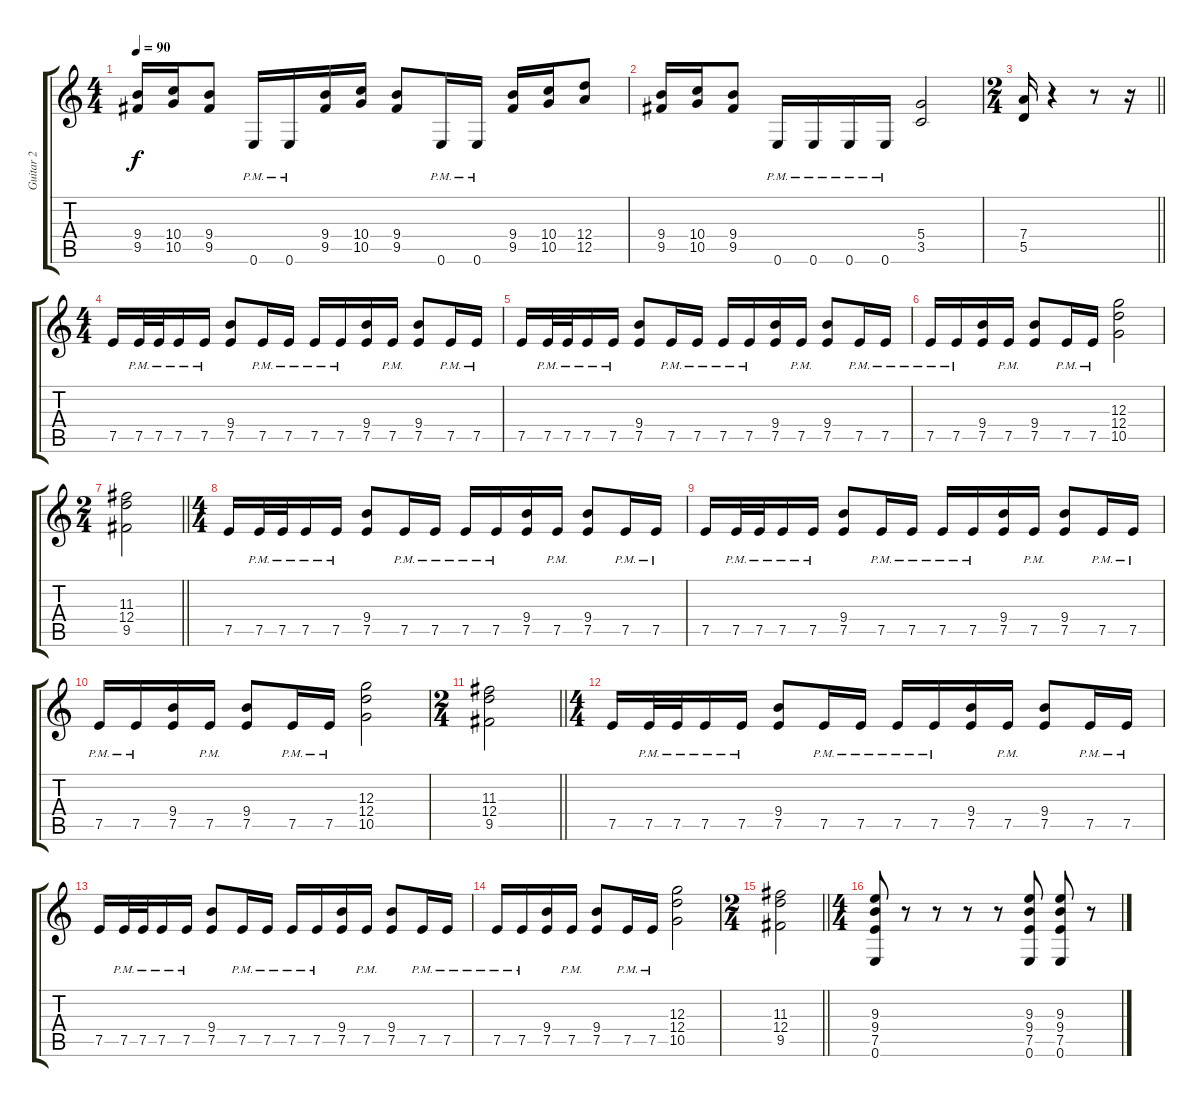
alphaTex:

\track ("Guitar 2" "Guitar 2") {instrument distortionguitar}
\staff {score tabs}
\tuning (E4 B3 G3 D3 A2 E2) {hide}
\ts (4 4)
\tempo 90
\clef g2
\ks c
(9.4 9.5).16{dy f} (10.4 10.5).16 (9.4 9.5).8 0.6{pm}.16 0.6{pm}.16 (9.4 9.5).16 (10.4 10.5).16 (9.4 9.5).8 0.6{pm}.16 0.6{pm}.16 (9.4 9.5).16 (10.4 10.5).16 (12.4 12.5).8 |
(9.4 9.5).16 (10.4 10.5).16 (9.4 9.5).8 0.6{pm}.16 0.6{pm}.16 0.6{pm}.16 0.6{pm}.16 (5.4 3.5).2 |
\ts (2 4)
\barLineRight lightlight
(7.4 5.5).16 r.4 r.8 r.16 |
\ts (4 4)
7.5.16 7.5{pm}.32 7.5{pm}.32 7.5{pm}.16 7.5{pm}.16 (9.4 7.5).8 7.5{pm}.16 7.5{pm}.16 7.5{pm}.16 7.5{pm}.16 (9.4 7.5).16 7.5{pm}.16 (9.4 7.5).8 7.5{pm}.16 7.5{pm}.16 |
7.5.16 7.5{pm}.32 7.5{pm}.32 7.5{pm}.16 7.5{pm}.16 (9.4 7.5).8 7.5{pm}.16 7.5{pm}.16 7.5{pm}.16 7.5{pm}.16 (9.4 7.5).16 7.5{pm}.16 (9.4 7.5).8 7.5{pm}.16 7.5{pm}.16 |
7.5{pm}.16 7.5{pm}.16 (9.4 7.5).16 7.5{pm}.16 (9.4 7.5).8 7.5{pm}.16 7.5{pm}.16 (12.3 12.4 10.5).2 |
\ts (2 4)
\barLineRight lightlight
(11.3 12.4 9.5).2 |
\ts (4 4)
7.5.16 7.5{pm}.32 7.5{pm}.32 7.5{pm}.16 7.5{pm}.16 (9.4 7.5).8 7.5{pm}.16 7.5{pm}.16 7.5{pm}.16 7.5{pm}.16 (9.4 7.5).16 7.5{pm}.16 (9.4 7.5).8 7.5{pm}.16 7.5{pm}.16 |
7.5.16 7.5{pm}.32 7.5{pm}.32 7.5{pm}.16 7.5{pm}.16 (9.4 7.5).8 7.5{pm}.16 7.5{pm}.16 7.5{pm}.16 7.5{pm}.16 (9.4 7.5).16 7.5{pm}.16 (9.4 7.5).8 7.5{pm}.16 7.5{pm}.16 |
7.5{pm}.16 7.5{pm}.16 (9.4 7.5).16 7.5{pm}.16 (9.4 7.5).8 7.5{pm}.16 7.5{pm}.16 (12.3 12.4 10.5).2 |
\ts (2 4)
\barLineRight lightlight
(11.3 12.4 9.5).2 |
\ts (4 4)
7.5.16 7.5{pm}.32 7.5{pm}.32 7.5{pm}.16 7.5{pm}.16 (9.4 7.5).8 7.5{pm}.16 7.5{pm}.16 7.5{pm}.16 7.5{pm}.16 (9.4 7.5).16 7.5{pm}.16 (9.4 7.5).8 7.5{pm}.16 7.5{pm}.16 |
7.5.16 7.5{pm}.32 7.5{pm}.32 7.5{pm}.16 7.5{pm}.16 (9.4 7.5).8 7.5{pm}.16 7.5{pm}.16 7.5{pm}.16 7.5{pm}.16 (9.4 7.5).16 7.5{pm}.16 (9.4 7.5).8 7.5{pm}.16 7.5{pm}.16 |
7.5{pm}.16 7.5{pm}.16 (9.4 7.5).16 7.5{pm}.16 (9.4 7.5).8 7.5{pm}.16 7.5{pm}.16 (12.3 12.4 10.5).2 |
\ts (2 4)
\barLineRight lightlight
(11.3 12.4 9.5).2 |
\ts (4 4)
(9.3 9.4 7.5 0.6).8 r.8 r.8 r.8 r.8 (9.3 9.4 7.5 0.6).8 (9.3 9.4 7.5 0.6).8 r.8
